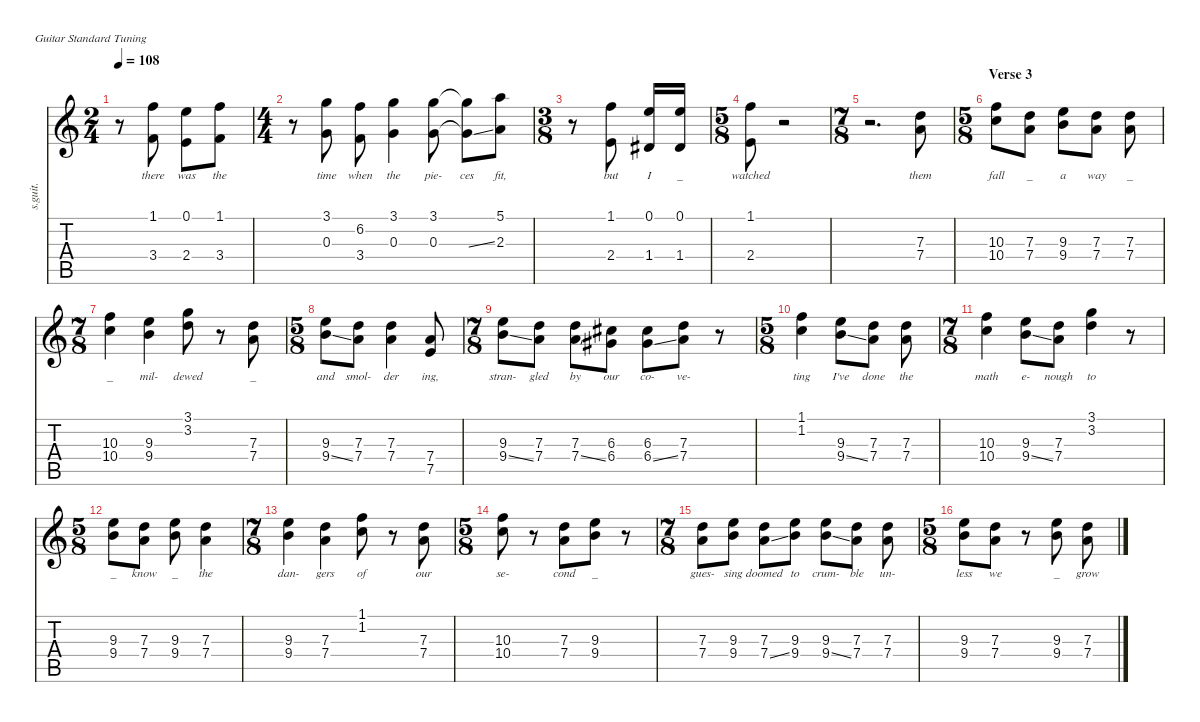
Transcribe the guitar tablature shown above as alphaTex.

\defaultSystemsLayout 4
\hideDynamics
\bracketExtendMode nobrackets
\track ("Maynard James Keenan (Vocals)" "s.guit.") {instrument bassoon}
\staff {score tabs}
\tuning (E4 B3 G3 D3 A2 E2)
\displaytranspose 12
\ts (2 4)
\beaming (8 2 2 2 2)
\tempo 108
\clef g2
\ks c
r.8{dy f} (1.1 3.4).8{lyrics (0 "there") lyrics (1 "") lyrics (2 "") lyrics (3 "") lyrics (4 "")} (0.1 2.4).8{lyrics (0 "was") lyrics (1 "") lyrics (2 "") lyrics (3 "") lyrics (4 "")} (1.1 3.4).8{lyrics (0 "the") lyrics (1 "") lyrics (2 "") lyrics (3 "") lyrics (4 "")} |
\ts (4 4)
\beaming (8 2 2 2 2)
r.8 (3.1 0.3).8{lyrics (0 "time") lyrics (1 "") lyrics (2 "") lyrics (3 "") lyrics (4 "")} (6.2 3.4).8{lyrics (0 "when") lyrics (1 "") lyrics (2 "") lyrics (3 "") lyrics (4 "")} (3.1 0.3).4{lyrics (0 "the") lyrics (1 "") lyrics (2 "") lyrics (3 "") lyrics (4 "")} (3.1 0.3).8{lyrics (0 "pie-") lyrics (1 "") lyrics (2 "") lyrics (3 "") lyrics (4 "")} (3.1{t} 0.3{ss t}).8{lyrics (0 "ces") lyrics (1 "") lyrics (2 "") lyrics (3 "") lyrics (4 "")} (5.1 2.3).8{lyrics (0 "fit,") lyrics (1 "") lyrics (2 "") lyrics (3 "") lyrics (4 "")} |
\ts (3 8)
\beaming (8 2 2 2 2)
r.8 (1.1 2.4).8{lyrics (0 "but") lyrics (1 "") lyrics (2 "") lyrics (3 "") lyrics (4 "")} (0.1 1.4{acc #}).16{lyrics (0 "I") lyrics (1 "") lyrics (2 "") lyrics (3 "") lyrics (4 "")} (0.1 1.4{acc #}).16{lyrics (0 "_") lyrics (1 "") lyrics (2 "") lyrics (3 "") lyrics (4 "")} |
\ts (5 8)
\beaming (8 2 2 2 2)
(1.1 2.4).8{lyrics (0 "watched") lyrics (1 "") lyrics (2 "") lyrics (3 "") lyrics (4 "")} r.2 |
\ts (7 8)
\beaming (8 2 2 2 2)
r.2{d} (7.3 7.4).8{lyrics (0 "them") lyrics (1 "") lyrics (2 "") lyrics (3 "") lyrics (4 "")} |
\ts (5 8)
\beaming (8 2 2 2 2)
\section ("" "Verse 3")
(10.3 10.4).8{lyrics (0 "fall") lyrics (1 "") lyrics (2 "") lyrics (3 "") lyrics (4 "")} (7.3 7.4).8{lyrics (0 "_") lyrics (1 "") lyrics (2 "") lyrics (3 "") lyrics (4 "")} (9.3 9.4).8{lyrics (0 "a") lyrics (1 "") lyrics (2 "") lyrics (3 "") lyrics (4 "")} (7.3 7.4).8{lyrics (0 "way") lyrics (1 "") lyrics (2 "") lyrics (3 "") lyrics (4 "")} (7.3 7.4).8{lyrics (0 "_") lyrics (1 "") lyrics (2 "") lyrics (3 "") lyrics (4 "")} |
\ts (7 8)
\beaming (8 2 2 2 2)
(10.3 10.4).4{lyrics (0 "_") lyrics (1 "") lyrics (2 "") lyrics (3 "") lyrics (4 "")} (9.3 9.4).4{lyrics (0 "mil-") lyrics (1 "") lyrics (2 "") lyrics (3 "") lyrics (4 "")} (3.1 3.2).8{lyrics (0 "dewed") lyrics (1 "") lyrics (2 "") lyrics (3 "") lyrics (4 "")} r.8 (7.3 7.4).8{lyrics (0 "_") lyrics (1 "") lyrics (2 "") lyrics (3 "") lyrics (4 "")} |
\ts (5 8)
\beaming (8 2 2 2 2)
(9.3 9.4{ss}).8{lyrics (0 "and") lyrics (1 "") lyrics (2 "") lyrics (3 "") lyrics (4 "")} (7.3 7.4).8{lyrics (0 "smol-") lyrics (1 "") lyrics (2 "") lyrics (3 "") lyrics (4 "")} (7.3 7.4).4{lyrics (0 "der") lyrics (1 "") lyrics (2 "") lyrics (3 "") lyrics (4 "")} (7.4 7.5).8{lyrics (0 "ing,") lyrics (1 "") lyrics (2 "") lyrics (3 "") lyrics (4 "")} |
\ts (7 8)
\beaming (8 2 2 2 2)
(9.3 9.4{ss}).8{lyrics (0 "stran-") lyrics (1 "") lyrics (2 "") lyrics (3 "") lyrics (4 "")} (7.3 7.4).8{lyrics (0 "gled") lyrics (1 "") lyrics (2 "") lyrics (3 "") lyrics (4 "")} (7.3 7.4{ss}).8{lyrics (0 "by") lyrics (1 "") lyrics (2 "") lyrics (3 "") lyrics (4 "")} (6.3{acc #} 6.4{acc #}).8{lyrics (0 "our") lyrics (1 "") lyrics (2 "") lyrics (3 "") lyrics (4 "")} (6.3{acc #} 6.4{ss acc #}).8{lyrics (0 "co-") lyrics (1 "") lyrics (2 "") lyrics (3 "") lyrics (4 "")} (7.3 7.4).8{lyrics (0 "ve-") lyrics (1 "") lyrics (2 "") lyrics (3 "") lyrics (4 "")} r.8 |
\ts (5 8)
\beaming (8 2 2 2 2)
(1.1 1.2).4{lyrics (0 "ting") lyrics (1 "") lyrics (2 "") lyrics (3 "") lyrics (4 "")} (9.3 9.4{ss}).8{lyrics (0 "I've") lyrics (1 "") lyrics (2 "") lyrics (3 "") lyrics (4 "")} (7.3 7.4).8{lyrics (0 "done") lyrics (1 "") lyrics (2 "") lyrics (3 "") lyrics (4 "")} (7.3 7.4).8{lyrics (0 "the") lyrics (1 "") lyrics (2 "") lyrics (3 "") lyrics (4 "")} |
\ts (7 8)
\beaming (8 2 2 2 2)
(10.3 10.4).4{lyrics (0 "math") lyrics (1 "") lyrics (2 "") lyrics (3 "") lyrics (4 "")} (9.3 9.4{ss}).8{lyrics (0 "e-") lyrics (1 "") lyrics (2 "") lyrics (3 "") lyrics (4 "")} (7.3 7.4).8{lyrics (0 "nough") lyrics (1 "") lyrics (2 "") lyrics (3 "") lyrics (4 "")} (3.1 3.2).4{lyrics (0 "to") lyrics (1 "") lyrics (2 "") lyrics (3 "") lyrics (4 "")} r.8 |
\ts (5 8)
\beaming (8 2 2 2 2)
(9.3 9.4).8{lyrics (0 "_") lyrics (1 "") lyrics (2 "") lyrics (3 "") lyrics (4 "")} (7.3 7.4).8{lyrics (0 "know") lyrics (1 "") lyrics (2 "") lyrics (3 "") lyrics (4 "")} (9.3 9.4).8{lyrics (0 "_") lyrics (1 "") lyrics (2 "") lyrics (3 "") lyrics (4 "")} (7.3 7.4).4{lyrics (0 "the") lyrics (1 "") lyrics (2 "") lyrics (3 "") lyrics (4 "")} |
\ts (7 8)
\beaming (8 2 2 2 2)
(9.3 9.4).4{lyrics (0 "dan-") lyrics (1 "") lyrics (2 "") lyrics (3 "") lyrics (4 "")} (7.3 7.4).4{lyrics (0 "gers") lyrics (1 "") lyrics (2 "") lyrics (3 "") lyrics (4 "")} (1.1 1.2).8{lyrics (0 "of") lyrics (1 "") lyrics (2 "") lyrics (3 "") lyrics (4 "")} r.8 (7.3 7.4).8{lyrics (0 "our") lyrics (1 "") lyrics (2 "") lyrics (3 "") lyrics (4 "")} |
\ts (5 8)
\beaming (8 2 2 2 2)
(10.3 10.4).8{lyrics (0 "se-") lyrics (1 "") lyrics (2 "") lyrics (3 "") lyrics (4 "")} r.8 (7.3 7.4).8{lyrics (0 "cond") lyrics (1 "") lyrics (2 "") lyrics (3 "") lyrics (4 "")} (9.3 9.4).8{lyrics (0 "_") lyrics (1 "") lyrics (2 "") lyrics (3 "") lyrics (4 "")} r.8 |
\ts (7 8)
\beaming (8 2 2 2 2)
(7.3 7.4).8{lyrics (0 "gues-") lyrics (1 "") lyrics (2 "") lyrics (3 "") lyrics (4 "")} (9.3 9.4).8{lyrics (0 "sing") lyrics (1 "") lyrics (2 "") lyrics (3 "") lyrics (4 "")} (7.3 7.4{ss}).8{lyrics (0 "doomed") lyrics (1 "") lyrics (2 "") lyrics (3 "") lyrics (4 "")} (9.3 9.4).8{lyrics (0 "to") lyrics (1 "") lyrics (2 "") lyrics (3 "") lyrics (4 "")} (9.3 9.4{ss}).8{lyrics (0 "crum-") lyrics (1 "") lyrics (2 "") lyrics (3 "") lyrics (4 "")} (7.3 7.4).8{lyrics (0 "ble") lyrics (1 "") lyrics (2 "") lyrics (3 "") lyrics (4 "")} (7.3 7.4).8{lyrics (0 "un-") lyrics (1 "") lyrics (2 "") lyrics (3 "") lyrics (4 "")} |
\ts (5 8)
\beaming (8 2 2 2 2)
(9.3 9.4).8{lyrics (0 "less") lyrics (1 "") lyrics (2 "") lyrics (3 "") lyrics (4 "")} (7.3 7.4).8{lyrics (0 "we") lyrics (1 "") lyrics (2 "") lyrics (3 "") lyrics (4 "")} r.8 (9.3 9.4).8{lyrics (0 "_") lyrics (1 "") lyrics (2 "") lyrics (3 "") lyrics (4 "")} (7.3 7.4).8{lyrics (0 "grow") lyrics (1 "") lyrics (2 "") lyrics (3 "") lyrics (4 "")}
